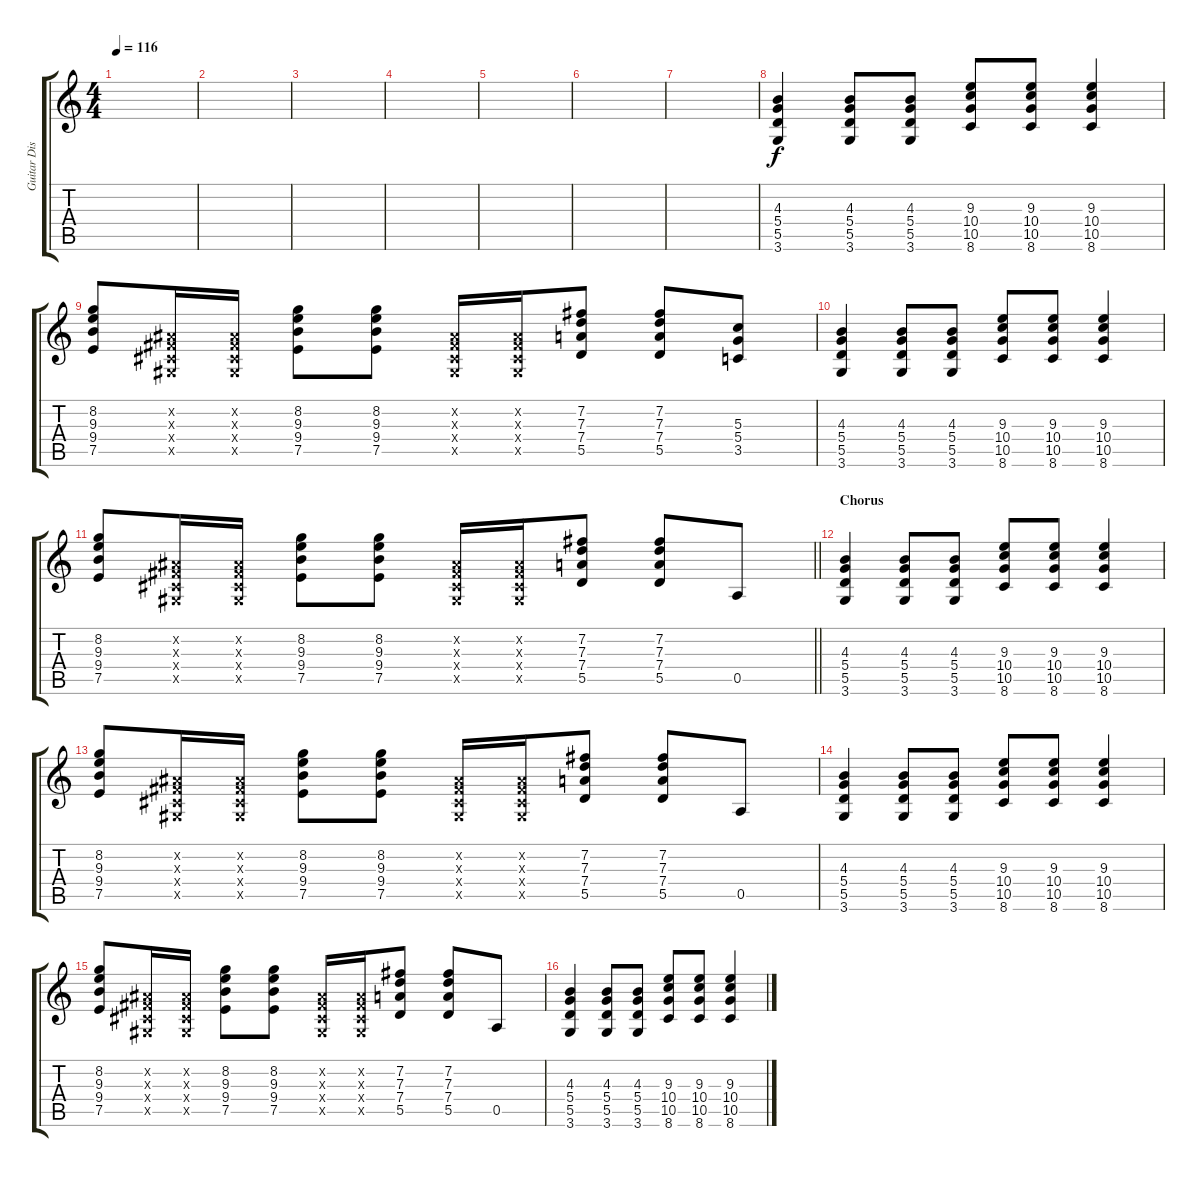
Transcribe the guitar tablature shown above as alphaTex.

\track ("Guitar Dist" "Guitar Dis") {instrument distortionguitar}
\staff {score tabs}
\tuning (E4 B3 G3 D3 A2 E2) {hide}
\ts (4 4)
\tempo 116
\clef g2
\ks c
|
|
|
|
|
|
|
(4.3 5.4 5.5 3.6).4 (4.3 5.4 5.5 3.6).8 (4.3 5.4 5.5 3.6).8 (9.3 10.4 10.5 8.6).8 (9.3 10.4 10.5 8.6).8 (9.3 10.4 10.5 8.6).4 |
(8.2 9.3 9.4 7.5).8 (-1.2{x} -1.3{x} -1.4{x} -1.5{x}).16 (-1.2{x} -1.3{x} -1.4{x} -1.5{x}).16 (8.2 9.3 9.4 7.5).8 (8.2 9.3 9.4 7.5).8 (-1.2{x} -1.3{x} -1.4{x} -1.5{x}).16 (-1.2{x} -1.3{x} -1.4{x} -1.5{x}).16 (7.2 7.3 7.4 5.5).8 (7.2 7.3 7.4 5.5).8 (5.3 5.4 3.5).8 |
(4.3 5.4 5.5 3.6).4 (4.3 5.4 5.5 3.6).8 (4.3 5.4 5.5 3.6).8 (9.3 10.4 10.5 8.6).8 (9.3 10.4 10.5 8.6).8 (9.3 10.4 10.5 8.6).4 |
\barLineRight lightlight
(8.2 9.3 9.4 7.5).8 (-1.2{x} -1.3{x} -1.4{x} -1.5{x}).16 (-1.2{x} -1.3{x} -1.4{x} -1.5{x}).16 (8.2 9.3 9.4 7.5).8 (8.2 9.3 9.4 7.5).8 (-1.2{x} -1.3{x} -1.4{x} -1.5{x}).16 (-1.2{x} -1.3{x} -1.4{x} -1.5{x}).16 (7.2 7.3 7.4 5.5).8 (7.2 7.3 7.4 5.5).8 0.5.8 |
\section ("" "Chorus")
(4.3 5.4 5.5 3.6).4 (4.3 5.4 5.5 3.6).8 (4.3 5.4 5.5 3.6).8 (9.3 10.4 10.5 8.6).8 (9.3 10.4 10.5 8.6).8 (9.3 10.4 10.5 8.6).4 |
(8.2 9.3 9.4 7.5).8 (-1.2{x} -1.3{x} -1.4{x} -1.5{x}).16 (-1.2{x} -1.3{x} -1.4{x} -1.5{x}).16 (8.2 9.3 9.4 7.5).8 (8.2 9.3 9.4 7.5).8 (-1.2{x} -1.3{x} -1.4{x} -1.5{x}).16 (-1.2{x} -1.3{x} -1.4{x} -1.5{x}).16 (7.2 7.3 7.4 5.5).8 (7.2 7.3 7.4 5.5).8 0.5.8 |
(4.3 5.4 5.5 3.6).4 (4.3 5.4 5.5 3.6).8 (4.3 5.4 5.5 3.6).8 (9.3 10.4 10.5 8.6).8 (9.3 10.4 10.5 8.6).8 (9.3 10.4 10.5 8.6).4 |
(8.2 9.3 9.4 7.5).8 (-1.2{x} -1.3{x} -1.4{x} -1.5{x}).16 (-1.2{x} -1.3{x} -1.4{x} -1.5{x}).16 (8.2 9.3 9.4 7.5).8 (8.2 9.3 9.4 7.5).8 (-1.2{x} -1.3{x} -1.4{x} -1.5{x}).16 (-1.2{x} -1.3{x} -1.4{x} -1.5{x}).16 (7.2 7.3 7.4 5.5).8 (7.2 7.3 7.4 5.5).8 0.5.8 |
(4.3 5.4 5.5 3.6).4 (4.3 5.4 5.5 3.6).8 (4.3 5.4 5.5 3.6).8 (9.3 10.4 10.5 8.6).8 (9.3 10.4 10.5 8.6).8 (9.3 10.4 10.5 8.6).4
